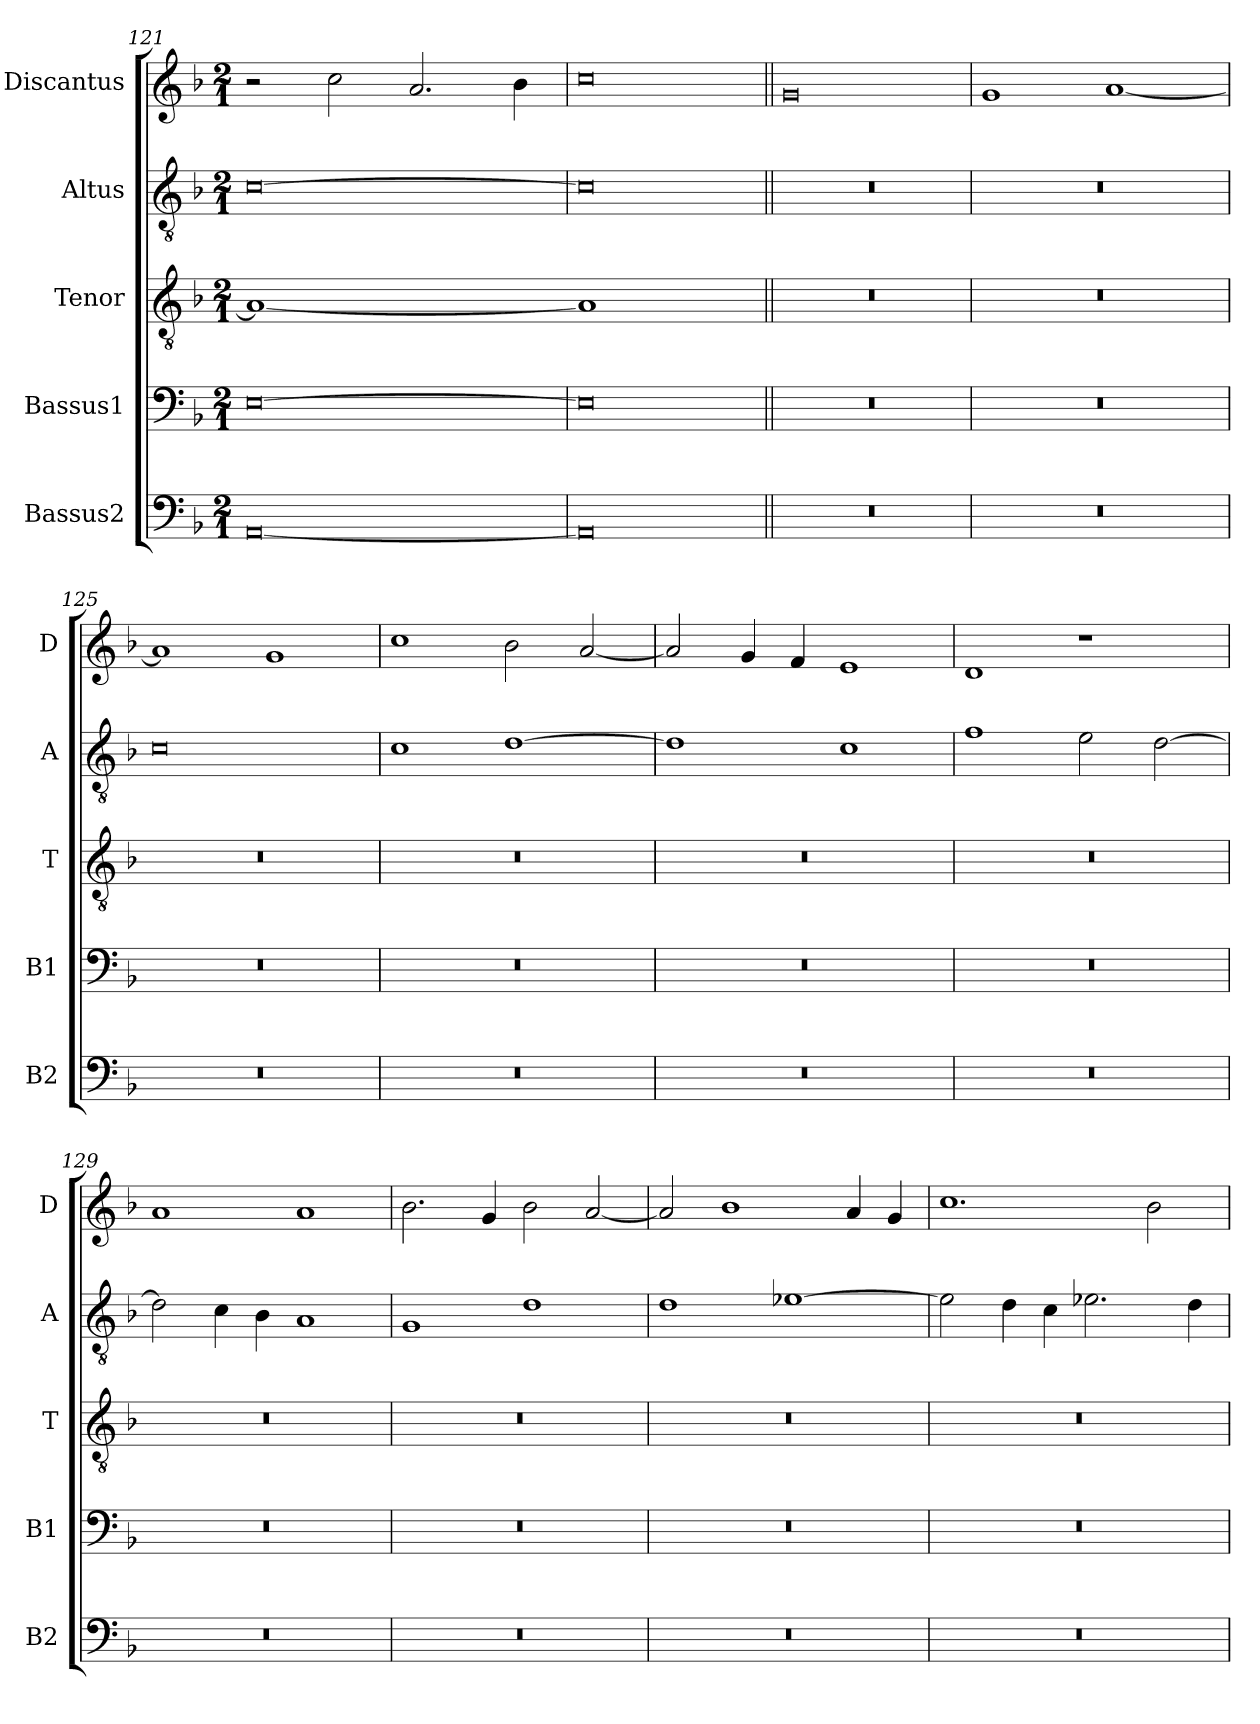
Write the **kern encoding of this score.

**kern	**kern	**kern	**kern	**kern
*part5	*part4	*part3	*part2	*part1
*staff5	*staff4	*staff3	*staff2	*staff1
*I"Bassus2	*I"Bassus1	*I"Tenor	*I"Altus	*I"Discantus
*I'B2	*I'B1	*I'T	*I'A	*I'D
*clefF4	*clefF4	*clefGv2	*clefGv2	*clefG2
*k[b-]	*k[b-]	*k[b-]	*k[b-]	*k[b-]
*M2/1	*M2/1	*M2/1	*M2/1	*M2/1
=121	=121	=121	=121	=121
!	!	!LO:N:vis=1	!	!
[0AA	[0E	0A_	[0c	2r
.	.	.	.	2cc\
.	.	.	.	2.a/
.	.	.	.	4b-\
=122	=122	=122-	=122	=122
!	!	!LO:N:vis=1	!	!
0AA]	0E]	0A]	0c]	0cc
!!LO:LB:g=z
=123||	=123||	=123||	=123||	=123||
0r	0r	0r	0r	0g
=124	=124	=124	=124	=124
0r	0r	0r	0r	1g
.	.	.	.	[1a
=125	=125	=125	=125	=125
0r	0r	0r	0c	1a]
.	.	.	.	1g
=126	=126	=126	=126	=126
0r	0r	0r	1c	1cc
.	.	.	[1d	2b-\
.	.	.	.	[2a/
=127	=127	=127	=127	=127
0r	0r	0r	1d]	2a/]
.	.	.	.	4g/
.	.	.	.	4f/
.	.	.	1c	1e
=128	=128	=128	=128	=128
0r	0r	0r	1f	1d
.	.	.	2e\	1r
.	.	.	[2d\	.
=129	=129	=129	=129	=129
0r	0r	0r	2d\]	1a
.	.	.	4c\	.
.	.	.	4B-\	.
.	.	.	1A	1a
=130	=130	=130	=130	=130
0r	0r	0r	1G	2.b-\
.	.	.	.	4g/
.	.	.	1d	2b-\
.	.	.	.	[2a/
=131	=131	=131	=131	=131
0r	0r	0r	1d	2a/]
.	.	.	.	1b-
.	.	.	[1e-X	.
.	.	.	.	4a/
.	.	.	.	4g/
=132	=132	=132	=132	=132
0r	0r	0r	2e-\]	1.cc
.	.	.	4d\	.
.	.	.	4c\	.
.	.	.	2.e-X\	.
.	.	.	.	2b-\
.	.	.	4d\	.
=	=	=	=	=
*-	*-	*-	*-	*-
